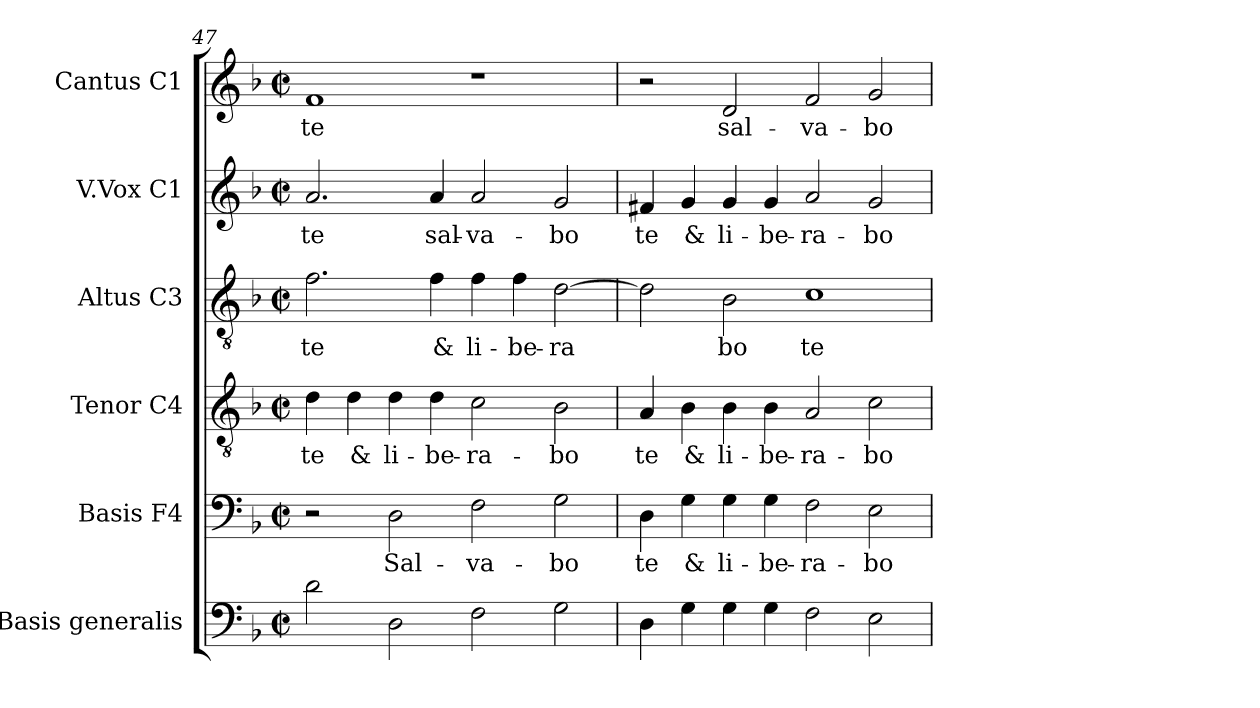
**kern	**kern	**text	**kern	**text	**kern	**text	**kern	**text	**kern	**text
*part6	*part5	*part5	*part4	*part4	*part3	*part3	*part2	*part2	*part1	*part1
*staff6	*staff5	*staff5	*staff4	*staff4	*staff3	*staff3	*staff2	*staff2	*staff1	*staff1
*I"Basis  generalis	*I"Basis  F4	*	*I"Tenor  C4	*	*I"Altus  C3	*	*I"V.Vox  C1	*	*I"Cantus  C1	*
*	*I'B	*	*I'T	*	*I'A	*	*	*	*I'C	*
*clefF4	*clefF4	*	*clefGv2	*	*clefGv2	*	*clefG2	*	*clefG2	*
*k[b-]	*k[b-]	*	*k[b-]	*	*k[b-]	*	*k[b-]	*	*k[b-]	*
*F:	*F:	*	*F:	*	*F:	*	*F:	*	*F:	*
*M2/2	*M2/2	*	*M2/2	*	*M2/2	*	*M2/2	*	*M2/2	*
*met(c|)	*met(c|)	*	*met(c|)	*	*met(c|)	*	*met(c|)	*	*met(c|)	*
=47	=47	=47	=47	=47	=47	=47	=47	=47	=47	=47
!	!	!	!	!LO:LY:b:cj	!	!LO:LY:b:cj	!	!LO:LY:b:cj	!	!LO:LY:b:cj
2d\	2r	.	4d\	te	2.f\	te	2.a/	te	1f	te
!	!	!	!	!LO:LY:b:cj	!	!	!	!	!	!
.	.	.	4d\	&	.	.	.	.	.	.
!	!	!LO:LY:b:cj	!	!LO:LY:b:cj	!	!	!	!	!	!
2D\	2D\	Sal-	4d\	li-	.	.	.	.	.	.
!	!	!	!	!LO:LY:b:cj	!	!LO:LY:b:cj	!	!LO:LY:b:cj	!	!
.	.	.	4d\	-be-	4f\	&	4a/	sal-	.	.
!	!	!LO:LY:b:cj	!	!LO:LY:b:cj	!	!LO:LY:b:cj	!	!LO:LY:b:cj	!	!
2F\	2F\	-va-	2c\	-ra-	4f\	li-	2a/	-va-	1r	.
!	!	!	!	!	!	!LO:LY:b:cj	!	!	!	!
.	.	.	.	.	4f\	-be-	.	.	.	.
!	!	!LO:LY:b:cj	!	!LO:LY:b:cj	!	!LO:LY:b:cj	!	!LO:LY:b:cj	!	!
2G\	2G\	-bo	2B-\	-bo	[>2d\	-ra-	2g/	-bo	.	.
=48	=48	=48	=48	=48	=48	=48	=48	=48	=48	=48
!	!	!LO:LY:b:cj	!	!LO:LY:b:cj	!	!LO:LY:b:cj	!	!LO:LY:b:cj	!	!
4D\	4D\	te	4A/	te	2d\]	--	4f#X/	te	2r	.
!	!	!LO:LY:b:cj	!	!LO:LY:b:cj	!	!	!	!LO:LY:b:cj	!	!
4G\	4G\	&	4B-\	&	.	.	4g/	&	.	.
!	!	!LO:LY:b:cj	!	!LO:LY:b:cj	!	!LO:LY:b:cj	!	!LO:LY:b:cj	!	!LO:LY:b:cj
4G\	4G\	li-	4B-\	li-	2B-\	-bo	4g/	li-	2d/	sal-
!	!	!LO:LY:b:cj	!	!LO:LY:b:cj	!	!	!	!LO:LY:b:cj	!	!
4G\	4G\	-be-	4B-\	-be-	.	.	4g/	-be-	.	.
!	!	!LO:LY:b:cj	!	!LO:LY:b:cj	!	!LO:LY:b:cj	!	!LO:LY:b:cj	!	!LO:LY:b:cj
2F\	2F\	-ra-	2A/	-ra-	1c	te	2a/	-ra-	2f/	-va-
!	!	!LO:LY:b:cj	!	!LO:LY:b:cj	!	!	!	!LO:LY:b:cj	!	!LO:LY:b:cj
2E\	2E\	-bo	2c\	-bo	.	.	2g/	-bo	2g/	-bo
=	=	=	=	=	=	=	=	=	=	=
*-	*-	*-	*-	*-	*-	*-	*-	*-	*-	*-
